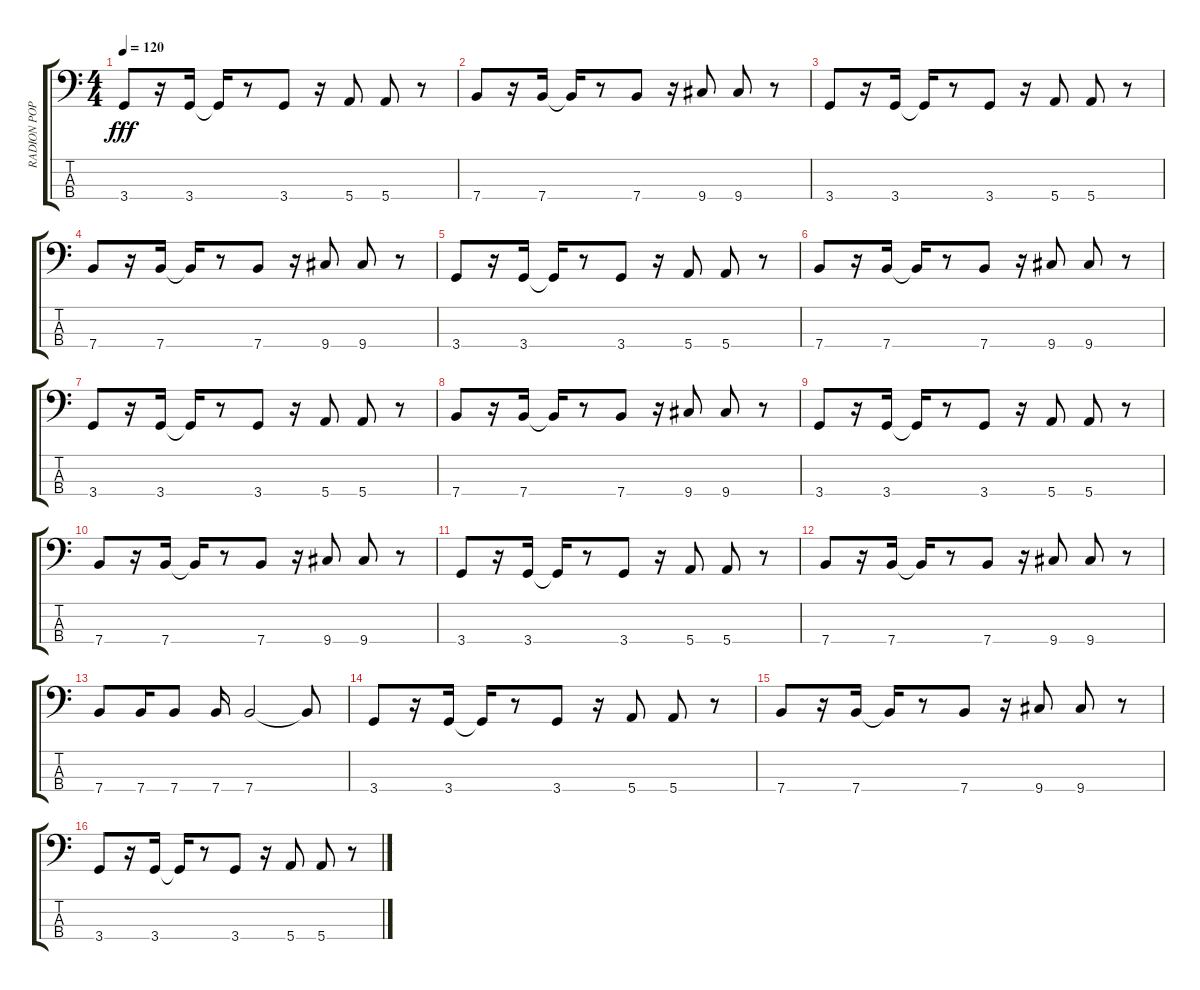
\track ("RADION POPOV" "RADION POP") {instrument electricbassfinger}
\staff {score tabs}
\tuning (G2 D2 A1 E1) {hide}
\ts (4 4)
\tempo 120
\clef f4
\ks c
3.4.8{dy fff} r.16 3.4.16 3.4{t}.16 r.8 3.4.8 r.16 5.4.8 5.4.8 r.8 |
7.4.8 r.16 7.4.16 7.4{t}.16 r.8 7.4.8 r.16 9.4.8 9.4.8 r.8 |
3.4.8 r.16 3.4.16 3.4{t}.16 r.8 3.4.8 r.16 5.4.8 5.4.8 r.8 |
7.4.8 r.16 7.4.16 7.4{t}.16 r.8 7.4.8 r.16 9.4.8 9.4.8 r.8 |
3.4.8 r.16 3.4.16 3.4{t}.16 r.8 3.4.8 r.16 5.4.8 5.4.8 r.8 |
7.4.8 r.16 7.4.16 7.4{t}.16 r.8 7.4.8 r.16 9.4.8 9.4.8 r.8 |
3.4.8 r.16 3.4.16 3.4{t}.16 r.8 3.4.8 r.16 5.4.8 5.4.8 r.8 |
7.4.8 r.16 7.4.16 7.4{t}.16 r.8 7.4.8 r.16 9.4.8 9.4.8 r.8 |
3.4.8 r.16 3.4.16 3.4{t}.16 r.8 3.4.8 r.16 5.4.8 5.4.8 r.8 |
7.4.8 r.16 7.4.16 7.4{t}.16 r.8 7.4.8 r.16 9.4.8 9.4.8 r.8 |
3.4.8 r.16 3.4.16 3.4{t}.16 r.8 3.4.8 r.16 5.4.8 5.4.8 r.8 |
7.4.8 r.16 7.4.16 7.4{t}.16 r.8 7.4.8 r.16 9.4.8 9.4.8 r.8 |
7.4.8 7.4.16 7.4.8 7.4.16 7.4.2 7.4{t}.8 |
3.4.8 r.16 3.4.16 3.4{t}.16 r.8 3.4.8 r.16 5.4.8 5.4.8 r.8 |
7.4.8 r.16 7.4.16 7.4{t}.16 r.8 7.4.8 r.16 9.4.8 9.4.8 r.8 |
3.4.8 r.16 3.4.16 3.4{t}.16 r.8 3.4.8 r.16 5.4.8 5.4.8 r.8
